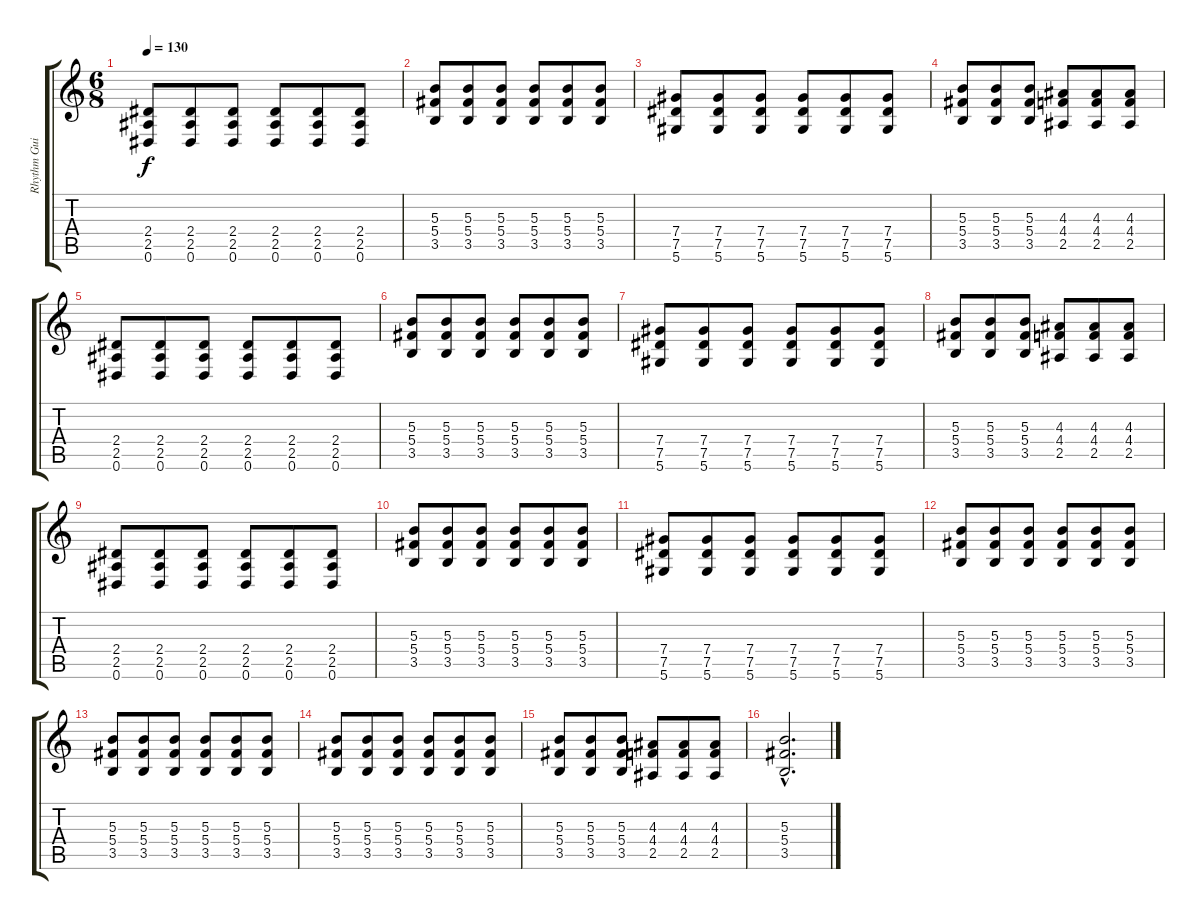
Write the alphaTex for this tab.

\track ("Rhythm Guitar" "Rhythm Gui") {instrument overdrivenguitar}
\staff {score tabs}
\tuning (Eb4 Bb3 Gb3 Db3 Ab2 Eb2) {hide}
\ts (6 8)
\tempo 130
\clef g2
\ks c
(2.4 2.5 0.6).8{dy f} (2.4 2.5 0.6).8 (2.4 2.5 0.6).8 (2.4 2.5 0.6).8 (2.4 2.5 0.6).8 (2.4 2.5 0.6).8 |
(5.3 5.4 3.5).8 (5.3 5.4 3.5).8 (5.3 5.4 3.5).8 (5.3 5.4 3.5).8 (5.3 5.4 3.5).8 (5.3 5.4 3.5).8 |
(7.4 7.5 5.6).8 (7.4 7.5 5.6).8 (7.4 7.5 5.6).8 (7.4 7.5 5.6).8 (7.4 7.5 5.6).8 (7.4 7.5 5.6).8 |
(5.3 5.4 3.5).8 (5.3 5.4 3.5).8 (5.3 5.4 3.5).8 (4.3 4.4 2.5).8 (4.3 4.4 2.5).8 (4.3 4.4 2.5).8 |
(2.4 2.5 0.6).8 (2.4 2.5 0.6).8 (2.4 2.5 0.6).8 (2.4 2.5 0.6).8 (2.4 2.5 0.6).8 (2.4 2.5 0.6).8 |
(5.3 5.4 3.5).8 (5.3 5.4 3.5).8 (5.3 5.4 3.5).8 (5.3 5.4 3.5).8 (5.3 5.4 3.5).8 (5.3 5.4 3.5).8 |
(7.4 7.5 5.6).8 (7.4 7.5 5.6).8 (7.4 7.5 5.6).8 (7.4 7.5 5.6).8 (7.4 7.5 5.6).8 (7.4 7.5 5.6).8 |
(5.3 5.4 3.5).8 (5.3 5.4 3.5).8 (5.3 5.4 3.5).8 (4.3 4.4 2.5).8 (4.3 4.4 2.5).8 (4.3 4.4 2.5).8 |
(2.4 2.5 0.6).8 (2.4 2.5 0.6).8 (2.4 2.5 0.6).8 (2.4 2.5 0.6).8 (2.4 2.5 0.6).8 (2.4 2.5 0.6).8 |
(5.3 5.4 3.5).8 (5.3 5.4 3.5).8 (5.3 5.4 3.5).8 (5.3 5.4 3.5).8 (5.3 5.4 3.5).8 (5.3 5.4 3.5).8 |
(7.4 7.5 5.6).8 (7.4 7.5 5.6).8 (7.4 7.5 5.6).8 (7.4 7.5 5.6).8 (7.4 7.5 5.6).8 (7.4 7.5 5.6).8 |
(5.3 5.4 3.5).8 (5.3 5.4 3.5).8 (5.3 5.4 3.5).8 (5.3 5.4 3.5).8 (5.3 5.4 3.5).8 (5.3 5.4 3.5).8 |
(5.3 5.4 3.5).8 (5.3 5.4 3.5).8 (5.3 5.4 3.5).8 (5.3 5.4 3.5).8 (5.3 5.4 3.5).8 (5.3 5.4 3.5).8 |
(5.3 5.4 3.5).8 (5.3 5.4 3.5).8 (5.3 5.4 3.5).8 (5.3 5.4 3.5).8 (5.3 5.4 3.5).8 (5.3 5.4 3.5).8 |
(5.3 5.4 3.5).8 (5.3 5.4 3.5).8 (5.3 5.4 3.5).8 (4.3 4.4 2.5).8 (4.3 4.4 2.5).8 (4.3 4.4 2.5).8 |
(5.3{hac} 5.4{hac} 3.5{hac}).2{d}
